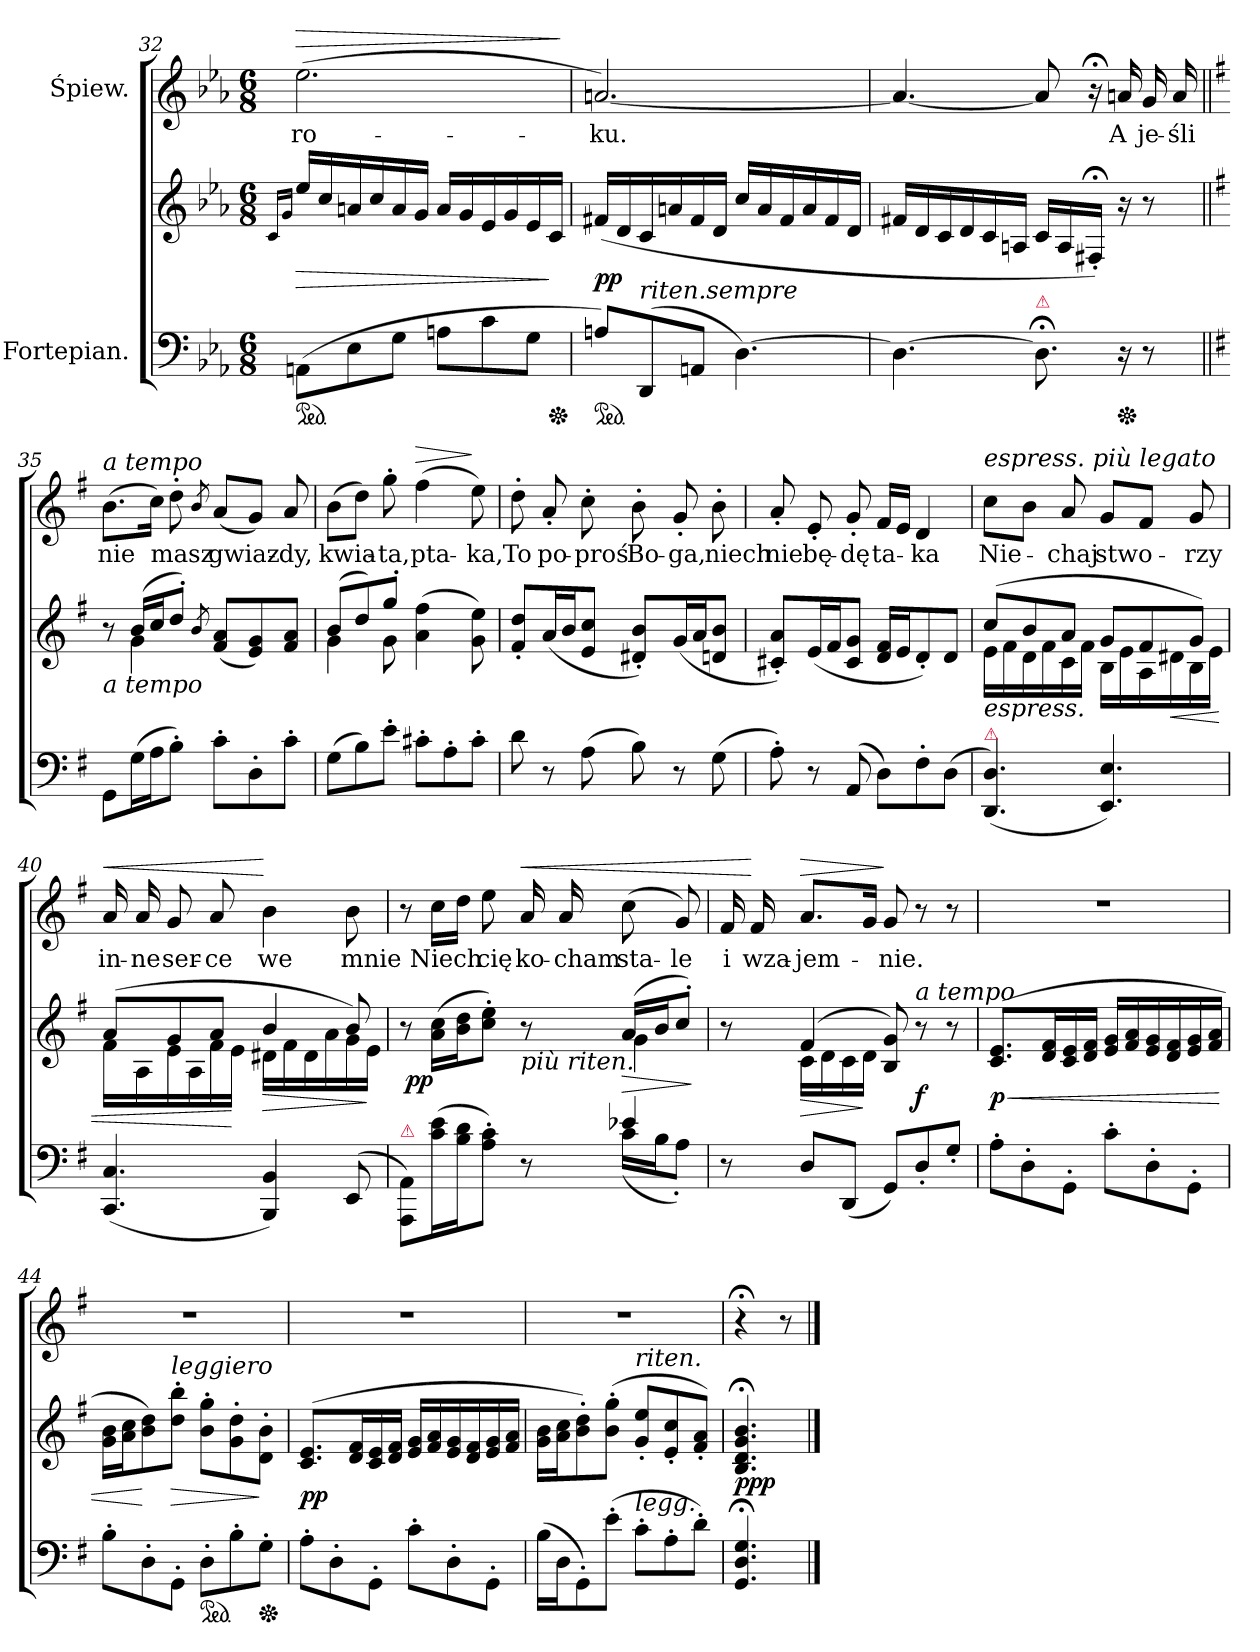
**kern	**kern	**dynam	**kern	**text	**dynam
*part2	*part2	*part2	*part1	*part1	*part1
*staff3	*staff2	*staff2/3	*staff1	*staff1	*staff1
*I"Fortepian.	*	*	*I"Śpiew.	*	*
*clefF4	*clefG2	*	*clefG2	*	*
*k[b-e-a-]	*k[b-e-a-]	*	*k[b-e-a-]	*	*
*M6/8	*M6/8	*	*M6/8	*	*
=32	=32	=32	=32	=32	=32
.	16qqc/LL	.	.	.	.
.	16qqg/JJ	.	.	.	.
!	!	!	!	!	!LO:HP:a
*ped	*	*	*	*	*
(8AAn\L	16ee-/LL	>	(2.ee-\	ro-	>
.	16cc/	.	.	.	.
8E-\	16an/	.	.	.	.
.	16cc/	.	.	.	.
8G\J	16a/	.	.	.	.
.	16g/JJ	.	.	.	.
8An\L	16a/LL	.	.	.	.
.	16g/	.	.	.	.
8c\	16e-/	.	.	.	.
.	16g/	.	.	.	.
8G\J	16e-/	.	.	.	.
*Xped	*	*	*	*	*
.	16c/JJ	]	.	.	.
.	.	.	.	.	]
=33	=33	=33	=33	=33	=33
*ped	*	*	*	*	*
8An/L)	(16f#X/LL	pp	[2.an/)	-ku.	.
.	16d/	.	.	.	.
!LO:TX:a:i:t=riten.sempre	!	!	!	!	!
(<8DD/	16c/	.	.	.	.
.	16an/	.	.	.	.
8AAn/J	16f#/	.	.	.	.
.	16d/JJ	.	.	.	.
[4.D\)	16cc/LL	.	.	.	.
.	16a/	.	.	.	.
.	16f#/	.	.	.	.
.	16a/	.	.	.	.
.	16f#/	.	.	.	.
.	16d/JJ	.	.	.	.
=34	=34	=34	=34	=34	=34
4.D\_	16f#X/LL	.	4.a/_	.	.
.	16d/	.	.	.	.
.	16c/	.	.	.	.
.	16d/	.	.	.	.
.	16c/	.	.	.	.
.	16An/JJ	.	.	.	.
!LO:TX:a:color=crimson:t=⚠	!	!	!	!	!
8.D;<\]	16c/LL	.	8a/]	.	.
.	16A/	.	.	.	.
.	16F#X;<'/JJ)	.	16r;<	.	.
*Xped	*	*	*	*	*
16r	16r	.	16an/	A	.
8r	8r	.	16g/	je-	.
.	.	.	16a/	-śli	.
=35||	=35||	=35||	=35||	=35||	=35||
*k[f#]	*k[f#]	*	*k[f#]	*	*
*	*^	*	*	*	*
!	!	!	!	!LO:TX:a:i:t=a tempo	!	!
!	!LO:TX:b:i:t=a tempo	!	!	!	!	!
8GG\L	8r	8ryy	.	(8.b\L	nie	.
(16G\L	(16b/LL	4g\	.	.	.	.
16A\J	16cc/J	.	.	16cc\Jk)	.	.
8B'\J)	8dd'/J)	.	.	8dd'\	masz	.
.	8qb/	.	.	8qb/	.	.
8c'\L	(8f#/ 8a/L	4.ryy	.	(8a/L	gwiaz-	.
8D'\	8e/ 8g/)	.	.	8g/J)	.	.
8c'\J	8f#/ 8a/J	.	.	8a/	-dy,	.
=36	=36	=36	=36	=36	=36	=36
(8G\L	(8b/L	4g\	.	(8b\L	kwia-	.
8B\)	8dd/)	.	.	8dd\J)	.	.
8e'\J	8gg'/J	8g\	.	8gg'\	-ta,	.
!	!	!	!	!	!	!LO:HP:a
8c#X'\L	(4a\ 4ff#\	4.ryy	.	(4ff#\	pta-	>
8A'\	.	.	.	.	.	.
8c#'\J	8g\ 8ee\)	.	.	8ee\)	-ka,	]
*	*v	*v	*	*	*	*
=37	=37	=37	=37	=37	=37
8d\	8f#'/ 8dd'/L	.	8dd'\	To	.
8r	(16a/L	.	8a'/	po-	.
.	16b/J	.	.	.	.
(8A\	8e/ 8cc/J	.	8cc'\	-proś	.
8B\)	8d#X'/ 8b'/L)	.	8b'\	Bo-	.
8r	(16g/L	.	8g'/	-ga,	.
.	16a/J	.	.	.	.
(8G\	8dn/ 8b/J	.	8b'\	niech	.
=38	=38	=38	=38	=38	=38
8A'\)	8c#X'/ 8a'/L)	.	8a'/	nie	.
8r	(16e/L	.	8e'/	bę-	.
.	16f#/J	.	.	.	.
(8AA/	8c#/ 8g/J	.	8g'/	-dę	.
8D\L)	16d/ 16f#/LL	.	16f#/LL	ta-	.
.	16e/J	.	16e/JJ	.	.
8F#'\	8d'/)	.	4d/	-ka	.
(8D\J	8d/J	.	.	.	.
=39	=39	=39	=39	=39	=39
*	*^	*	*	*	*
!	!	!	!	!LO:TX:a:i:t=espress. più legato	!	!
!LO:TX:a:color=crimson:t=⚠	!	!	!	!	!	!
!LO:TX:a:i:t=espress.	!	!	!	!	!	!
(4.DD/ 4.D/)	(8cc/L	16e\LL	.	8cc\L	Nie-	.
.	.	16f#\	.	.	.	.
.	8b/	16d\	.	8b\J	.	.
.	.	16f#\	.	.	.	.
.	8a/J	16c\	.	8a/	-chaj	.
.	.	16f#\JJ	.	.	.	.
4.EE/ 4.E/)	8g/L	16B\LL	.	8g/L	stwo-	.
.	.	16e\	.	.	.	.
.	8f#/	16A\	.	8f#/J	.	.
.	.	16d#X\	<	.	.	.
.	8g/J)	16B\	.	8g/	-rzy	.
.	.	16e\JJ	.	.	.	.
=40	=40	=40	=40	=40	=40	=40
!	!	!	!	!	!	!LO:HP:a
(4.CC/ 4.C/	(8a/L	16f#\LL	.	16a/	in-	<
.	.	16A\	.	16a/	-ne	.
.	8g/	16e\	.	8g/	ser-	.
.	.	16A\	.	.	.	.
.	8a/J	16f#\	.	8a/	-ce	.
.	.	16e\JJ	[	.	.	.
4BBB/ 4BB/)	4b/	16d#X\LL	>	4b\	we	[
.	.	16f#\	.	.	.	.
.	.	16d#\	.	.	.	.
.	.	16a\	.	.	.	.
(<8EE/	8b/)	16g\	.	8b\	mnie	.
.	.	16e\JJ	]	.	.	.
=41	=41	=41	=41	=41	=41	=41
*^	*	*	*	*	*	*
!LO:TX:a:color=crimson:t=⚠	!	!	!	!	!	!	!
8AAA/ 8AA/L)	2ryy	8r	2ryy	.	8r	.	.
!	!	!	!	!LO:DY:rj	!	!	!
(16c\ 16e\L	.	(16a\ 16cc\LL	.	pp	16cc\LL	Niech	.
16B\ 16d\J	.	16b\ 16dd\J	.	.	16dd\JJ	.	.
8A'\ 8c'\J)	.	8cc'\ 8ee'\J)	.	.	8ee\	cię	.
!	!	!LO:TX:b:i:t=più riten.	!	!	!	!	!
!	!	!	!	!	!	!	!LO:HP:a
8r	.	8r	.	.	16a/	ko-	<
.	.	.	.	.	16a/	-cham	.
4e-X/	(16c\LL	(16a/LL	4g\	>	(8cc\	sta-	.
.	16B\J	16b/J	.	.	.	.	.
.	8A'\J)	8cc'/J)	.	.	8g/)	-le	.
*v	*v	*	*	*	*	*	*
*	*v	*v	*	*	*	*
.	.	]	.	.	.
=42	=42	=42	=42	=42	=42
*	*^	*	*	*	*
8r	8r	8ryy	.	16f#/	i	.
.	.	.	.	16f#/	wza-	[
!	!	!	!	!	!	!LO:HP:a
8D/L	(4f#/	16c\LL	>	8.a/L	-jem-	>
.	.	16d\	.	.	.	.
(8DD/J	.	16c\	.	.	.	.
.	.	16d\JJ	]	16g/Jk	.	.
8GG/L)	8B/ 8g/)	4.ryy	.	8g/	-nie.	]
!	!LO:TX:a:i:t=a tempo	!	!	!	!	!
8D'/	8r	.	f	8r	.	.
8G'/J	8r	.	.	8r	.	.
*	*v	*v	*	*	*	*
=43	=43	=43	=43	=43	=43
8A'\L	(8.c/ 8.e/L	< p	2.r	.	.
8D'\	.	.	.	.	.
.	16d/ 16f#/L	.	.	.	.
8GG'\J	16c/ 16e/	.	.	.	.
.	16d/ 16f#/JJ	.	.	.	.
8c'\L	16e/ 16g/LL	.	.	.	.
.	16f#/ 16a/	.	.	.	.
8D'\	16e/ 16g/	.	.	.	.
.	16d/ 16f#/	.	.	.	.
8GG'\J	16e/ 16g/	.	.	.	.
.	16f#/ 16a/JJ	.	.	.	.
=44	=44	=44	=44	=44	=44
8B'\L	16g\ 16b\LL	.	2.r	.	.
.	16a\ 16cc\J	.	.	.	.
8D'\	8b\ 8dd\)	[	.	.	.
!	!LO:TX:a:i:t=leggiero	!	!	!	!
8GG'\J	8dd'\ 8bb'\J	>	.	.	.
*ped	*	*	*	*	*
8D'\L	8b'\ 8gg'\L	.	.	.	.
8B'\	8g'\ 8dd'\	.	.	.	.
*Xped	*	*	*	*	*
8G'\J	8d'\ 8b'\J	]	.	.	.
=45	=45	=45	=45	=45	=45
8A'\L	(8.c/ 8.e/L	pp	2.r	.	.
8D'\	.	.	.	.	.
.	16d/ 16f#/L	.	.	.	.
8GG'\J	16c/ 16e/	.	.	.	.
.	16d/ 16f#/JJ	.	.	.	.
8c'\L	16e/ 16g/LL	.	.	.	.
.	16f#/ 16a/	.	.	.	.
8D'\	16e/ 16g/	.	.	.	.
.	16d/ 16f#/	.	.	.	.
8GG'\J	16e/ 16g/	.	.	.	.
.	16f#/ 16a/JJ	.	.	.	.
=46	=46	=46	=46	=46	=46
(16B\LL	16g\ 16b\LL	.	2.r	.	.
16D\J	16a\ 16cc\J	.	.	.	.
8GG'\)	8b'\ 8dd'\)	.	.	.	.
(8e'\J	(8b'\ 8gg'\J	.	.	.	.
!	!LO:TX:a:i:t=riten.	!	!	!	!
!LO:TX:a:i:t=legg.	!	!	!	!	!
8c'\L	8g'/ 8ee'/L	.	.	.	.
8A'\	8e'/ 8cc'/	.	.	.	.
8d'\J)	8f#'/ 8a'/J)	.	.	.	.
=47	=47	=47	=47	=47	=47
4.GG;/ 4.D;/ 4.G;/	4.B;</ 4.d;</ 4.g;</ 4.b;</	ppp	4r;<	.	.
.	.	.	8r	.	.
==	==	==	==	==	==
*-	*-	*-	*-	*-	*-
